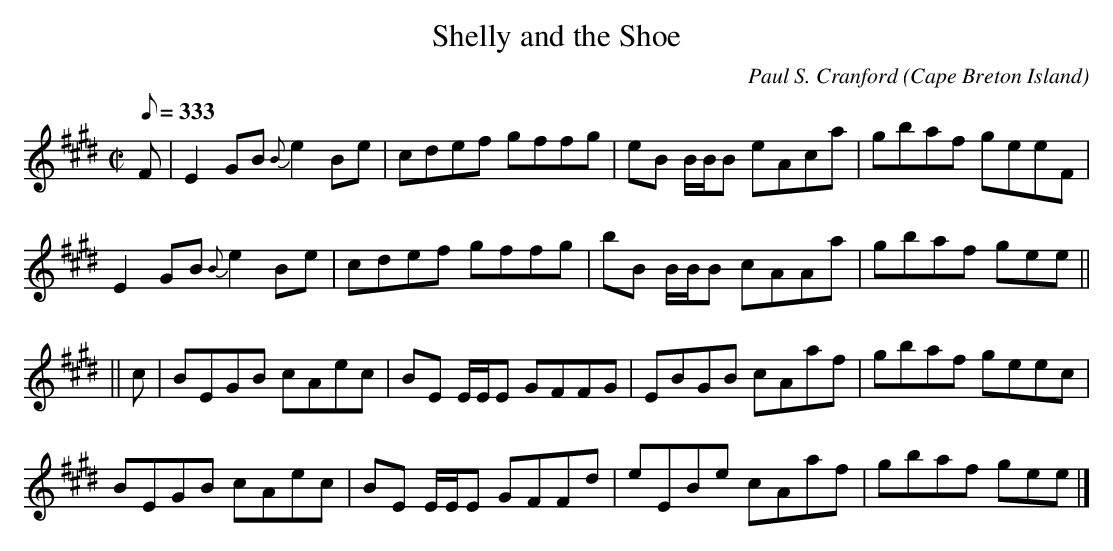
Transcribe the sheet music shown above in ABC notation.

X:1
T:Shelly and the Shoe
C:Paul S. Cranford
O:Cape Breton Island
L:1/8
Q:333
M:C|
K:E
F|E2 GB {B} e2 Be|cdef gffg|eB B/B/B eAca|gbaf geeF|
E2 GB {B} e2 Be|cdef gffg|bB B/B/B cAAa|gbaf gee||
||c|BEGB cAec|BE E/E/E GFFG|EBGB cAaf|gbaf geec|
BEGB cAec|BE E/E/E GFFd|eEBe cAaf|gbaf gee|]
